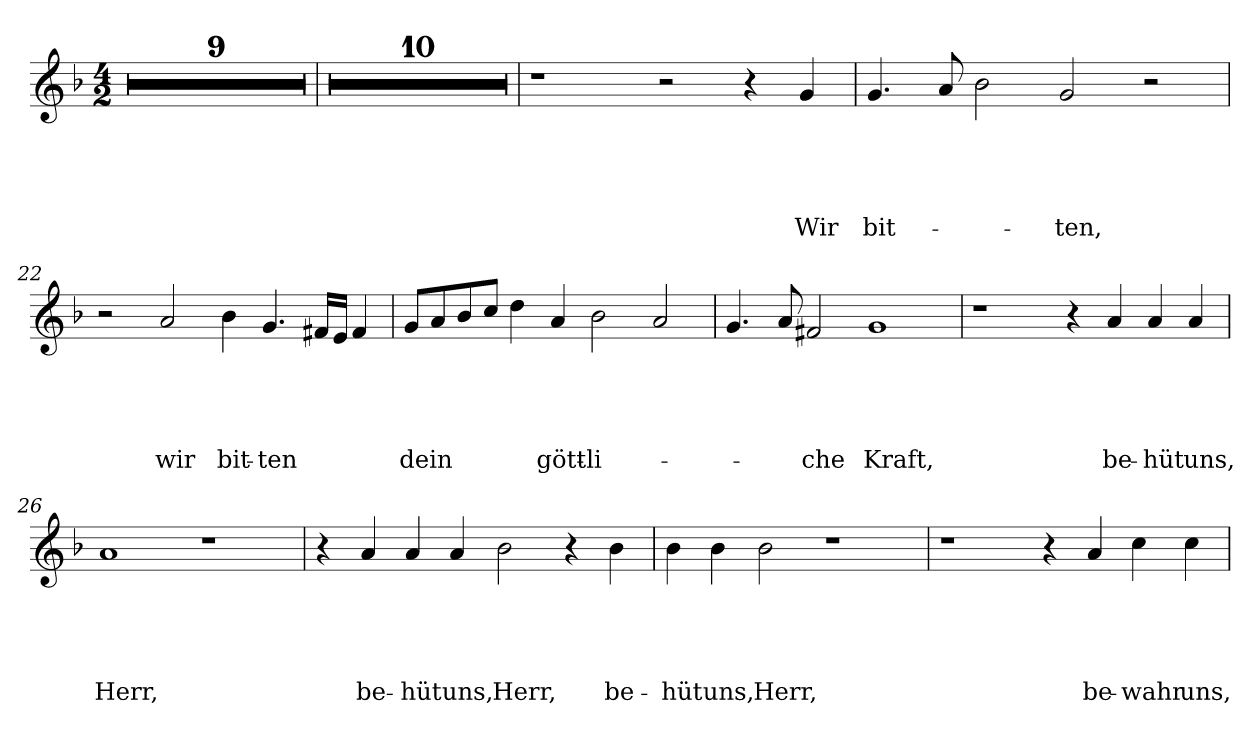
**kern	**text	**text	**text	**text	**text
*part1	*part1	*part1	*part1	*part1	*part1
*staff1	*staff1	*staff1	*staff1	*staff1	*staff1
*clefG2	*	*	*	*	*
*k[b-]	*	*	*	*	*
*F:	*	*	*	*	*
*M4/2	*	*	*	*	*
=1	=1	=1	=1	=1	=1
0r	.	.	.	.	.
=2	=2	=2	=2	=2	=2
0r	.	.	.	.	.
=3	=3	=3	=3	=3	=3
0r	.	.	.	.	.
=4	=4	=4	=4	=4	=4
0r	.	.	.	.	.
=5	=5	=5	=5	=5	=5
0r	.	.	.	.	.
=6	=6	=6	=6	=6	=6
0r	.	.	.	.	.
=7	=7	=7	=7	=7	=7
0r	.	.	.	.	.
=8	=8	=8	=8	=8	=8
0r	.	.	.	.	.
=9	=9	=9	=9	=9	=9
0r	.	.	.	.	.
=10!	=10!	=10!	=10!	=10!	=10!
0r	.	.	.	.	.
=11	=11	=11	=11	=11	=11
0r	.	.	.	.	.
=12	=12	=12	=12	=12	=12
0r	.	.	.	.	.
=13	=13	=13	=13	=13	=13
0r	.	.	.	.	.
=14	=14	=14	=14	=14	=14
0r	.	.	.	.	.
=15	=15	=15	=15	=15	=15
0r	.	.	.	.	.
=16	=16	=16	=16	=16	=16
0r	.	.	.	.	.
=17	=17	=17	=17	=17	=17
0r	.	.	.	.	.
=18	=18	=18	=18	=18	=18
0r	.	.	.	.	.
=19	=19	=19	=19	=19	=19
0r	.	.	.	.	.
=20	=20	=20	=20	=20	=20
1r	.	.	.	.	.
2r	.	.	.	.	.
4r	.	.	.	.	.
!	!	!	!	!	!LO:LY:b
4g/	.	.	.	.	Wir
=21	=21	=21	=21	=21	=21
!	!	!	!	!	!LO:LY:b
4.g/	.	.	.	.	bit-
8a/	.	.	.	.	.
2b-\	.	.	.	.	.
!	!	!	!	!	!LO:LY:b
2g/	.	.	.	.	-ten,
2r	.	.	.	.	.
=22	=22	=22	=22	=22	=22
2r	.	.	.	.	.
!	!	!	!	!	!LO:LY:b
2a/	.	.	.	.	wir
!	!	!	!	!	!LO:LY:b
4b-\	.	.	.	.	bit-
!	!	!	!	!	!LO:LY:b
4.g/	.	.	.	.	-ten
16f#X/LL	.	.	.	.	.
16e/JJ	.	.	.	.	.
4f#/	.	.	.	.	.
!!LO:LB:g=z
=23	=23	=23	=23	=23	=23
!	!	!	!	!	!LO:LY:b
8g/L	.	.	.	.	dein
8a/	.	.	.	.	.
8b-/	.	.	.	.	.
8cc/J	.	.	.	.	.
4dd\	.	.	.	.	.
!	!	!	!	!	!LO:LY:b
4a/	.	.	.	.	gött-
!	!	!	!	!	!LO:LY:b
2b-\	.	.	.	.	-li-
2a/	.	.	.	.	.
=24	=24	=24	=24	=24	=24
4.g/	.	.	.	.	.
8a/	.	.	.	.	.
!	!	!	!	!	!LO:LY:b
2f#X/	.	.	.	.	-che
!	!	!	!	!	!LO:LY:b
1g	.	.	.	.	Kraft,
=25	=25	=25	=25	=25	=25
1r	.	.	.	.	.
4r	.	.	.	.	.
!	!	!	!	!	!LO:LY:b
4a/	.	.	.	.	be-
!	!	!	!	!	!LO:LY:b
4a/	.	.	.	.	-hüt
!	!	!	!	!	!LO:LY:b
4a/	.	.	.	.	uns,
=26	=26	=26	=26	=26	=26
!	!	!	!	!	!LO:LY:b
1a	.	.	.	.	Herr,
1r	.	.	.	.	.
!!LO:LB:g=z
=27	=27	=27	=27	=27	=27
4r	.	.	.	.	.
!	!	!	!	!	!LO:LY:b
4a/	.	.	.	.	be-
!	!	!	!	!	!LO:LY:b
4a/	.	.	.	.	-hüt
!	!	!	!	!	!LO:LY:b
4a/	.	.	.	.	uns,
!	!	!	!	!	!LO:LY:b
2b-\	.	.	.	.	Herr,
4r	.	.	.	.	.
!	!	!	!	!	!LO:LY:b
4b-\	.	.	.	.	be-
=28	=28	=28	=28	=28	=28
!	!	!	!	!	!LO:LY:b
4b-\	.	.	.	.	-hüt
!	!	!	!	!	!LO:LY:b
4b-\	.	.	.	.	uns,
!	!	!	!	!	!LO:LY:b
2b-\	.	.	.	.	Herr,
1r	.	.	.	.	.
=29	=29	=29	=29	=29	=29
1r	.	.	.	.	.
4r	.	.	.	.	.
!	!	!	!	!	!LO:LY:b
4a/	.	.	.	.	be-
!	!	!	!	!	!LO:LY:b
4cc\	.	.	.	.	-wahr
!	!	!	!	!	!LO:LY:b
4cc\	.	.	.	.	uns,
=	=	=	=	=	=
*-	*-	*-	*-	*-	*-
